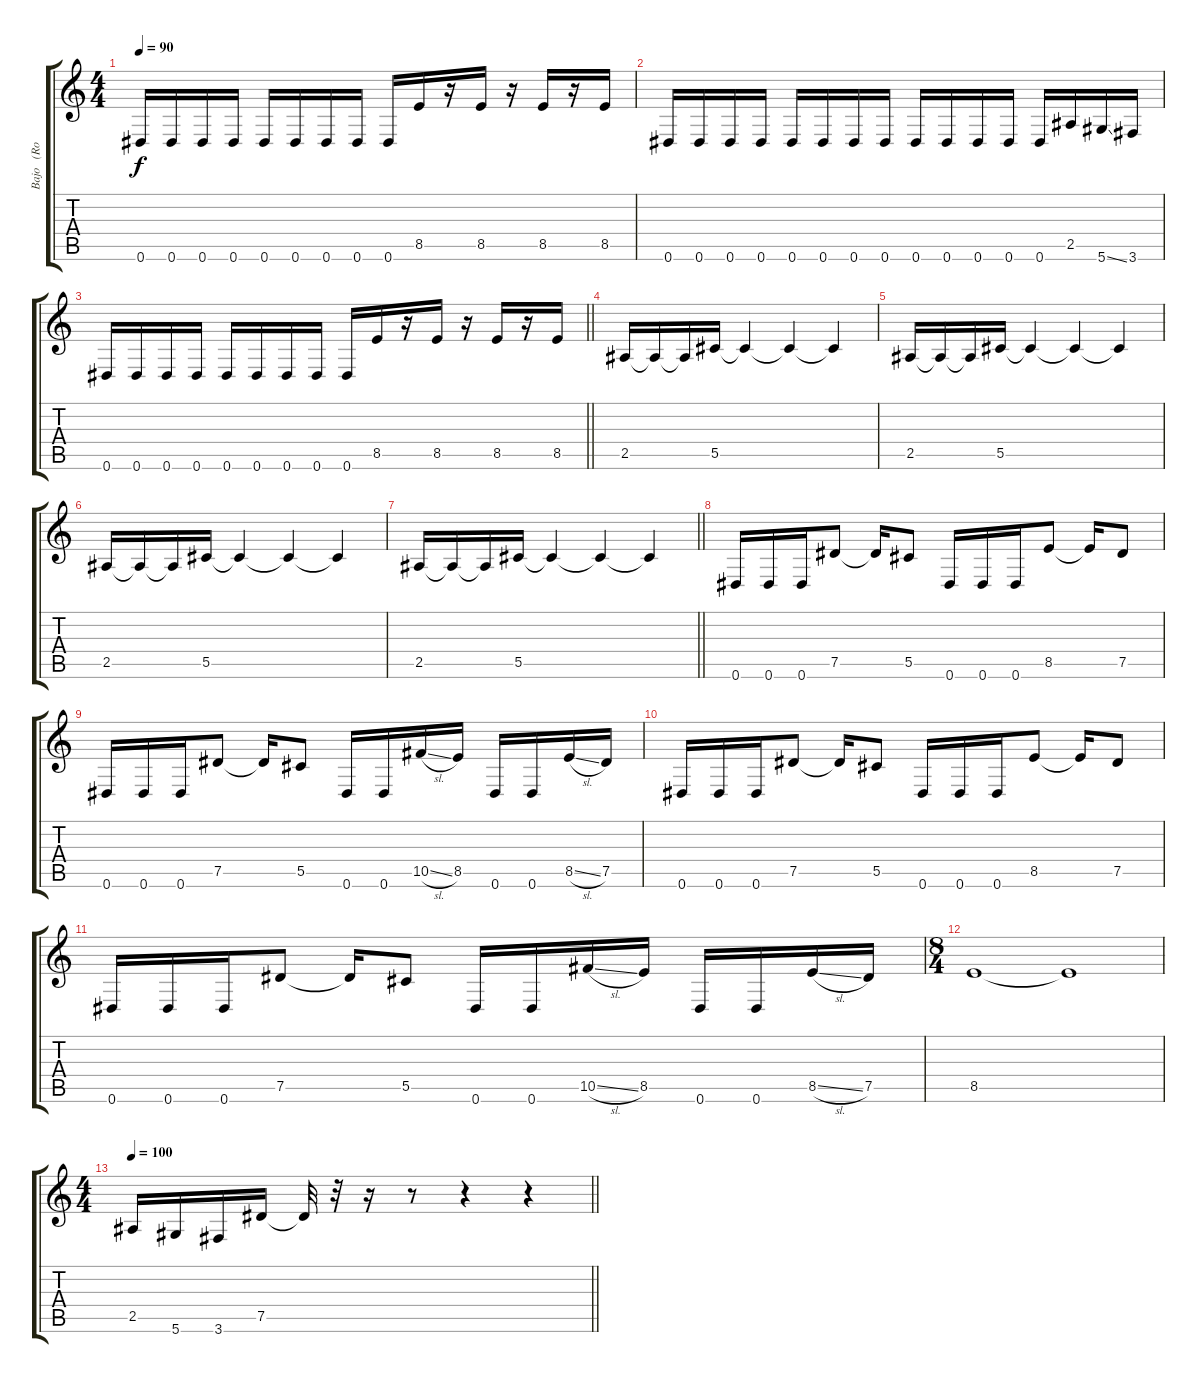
\track ("Bajo   (Rodrigo)" "Bajo   (Ro") {instrument electricbasspick}
\staff {score tabs}
\tuning (Eb4 Bb3 Gb3 Db3 Ab2 Eb2) {hide}
\ts (4 4)
\tempo 90
\clef g2
\ks c
0.6.16{dy f} 0.6.16 0.6.16 0.6.16 0.6.16 0.6.16 0.6.16 0.6.16 0.6.16 8.5.16 r.16 8.5.16 r.16 8.5.16 r.16 8.5.16 |
0.6.16 0.6.16 0.6.16 0.6.16 0.6.16 0.6.16 0.6.16 0.6.16 0.6.16 0.6.16 0.6.16 0.6.16 0.6.16 2.5.16 5.6{ss}.16 3.6.16 |
\barLineRight lightlight
0.6.16 0.6.16 0.6.16 0.6.16 0.6.16 0.6.16 0.6.16 0.6.16 0.6.16 8.5.16 r.16 8.5.16 r.16 8.5.16 r.16 8.5.16 |
2.5.16 2.5{t}.16 2.5{t}.16 5.5.16 5.5{t}.4 5.5{t}.4 5.5{t}.4 |
2.5.16 2.5{t}.16 2.5{t}.16 5.5.16 5.5{t}.4 5.5{t}.4 5.5{t}.4 |
2.5.16 2.5{t}.16 2.5{t}.16 5.5.16 5.5{t}.4 5.5{t}.4 5.5{t}.4 |
\barLineRight lightlight
2.5.16 2.5{t}.16 2.5{t}.16 5.5.16 5.5{t}.4 5.5{t}.4 5.5{t}.4 |
0.6.16 0.6.16 0.6.16 7.5.8 7.5{t}.16 5.5.8 0.6.16 0.6.16 0.6.16 8.5.8 8.5{t}.16 7.5.8 |
0.6.16 0.6.16 0.6.16 7.5.8 7.5{t}.16 5.5.8 0.6.16 0.6.16 10.5{sl}.16 8.5.16 0.6.16 0.6.16 8.5{sl}.16 7.5.16 |
0.6.16 0.6.16 0.6.16 7.5.8 7.5{t}.16 5.5.8 0.6.16 0.6.16 0.6.16 8.5.8 8.5{t}.16 7.5.8 |
0.6.16 0.6.16 0.6.16 7.5.8 7.5{t}.16 5.5.8 0.6.16 0.6.16 10.5{sl}.16 8.5.16 0.6.16 0.6.16 8.5{sl}.16 7.5.16 |
\ts (8 4)
8.5.1 8.5{t}.1 |
\ts (4 4)
\tempo 100
\barLineRight lightlight
2.5.16 5.6.16 3.6.16 7.5.16 7.5{t}.32 r.32 r.16 r.8 r.4 r.4
